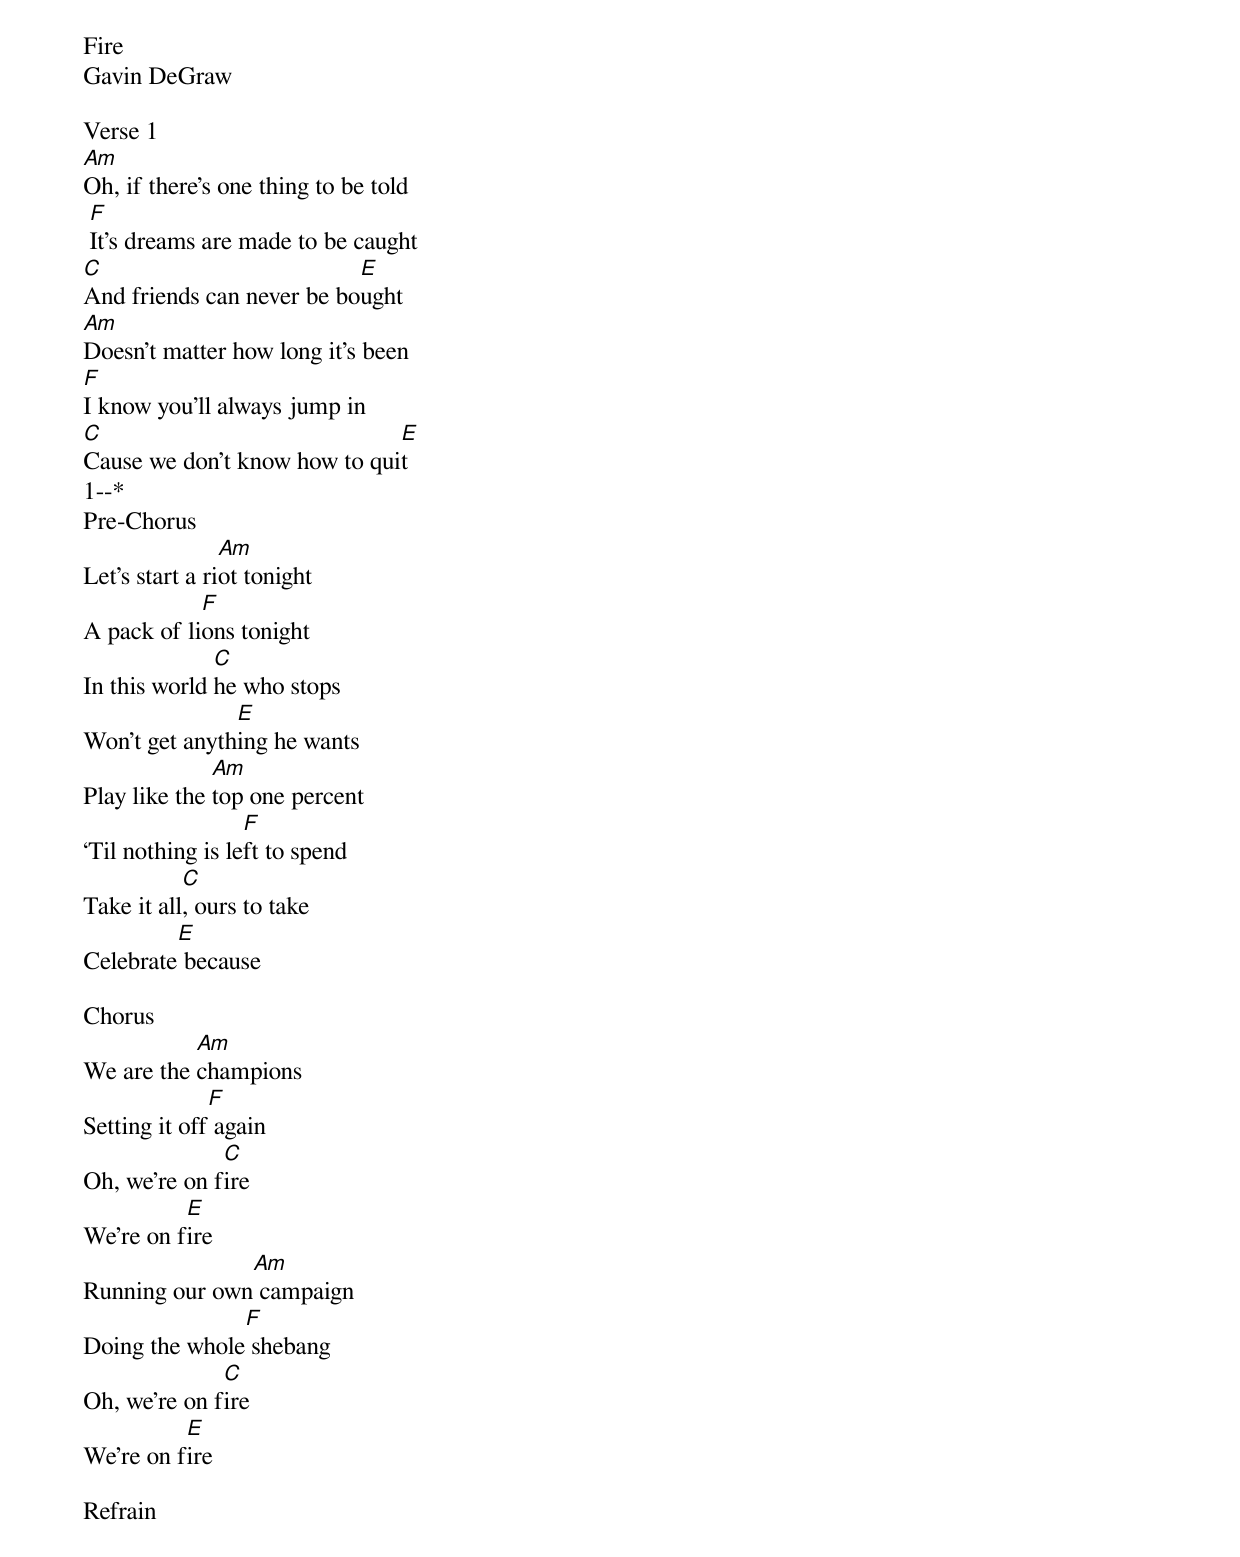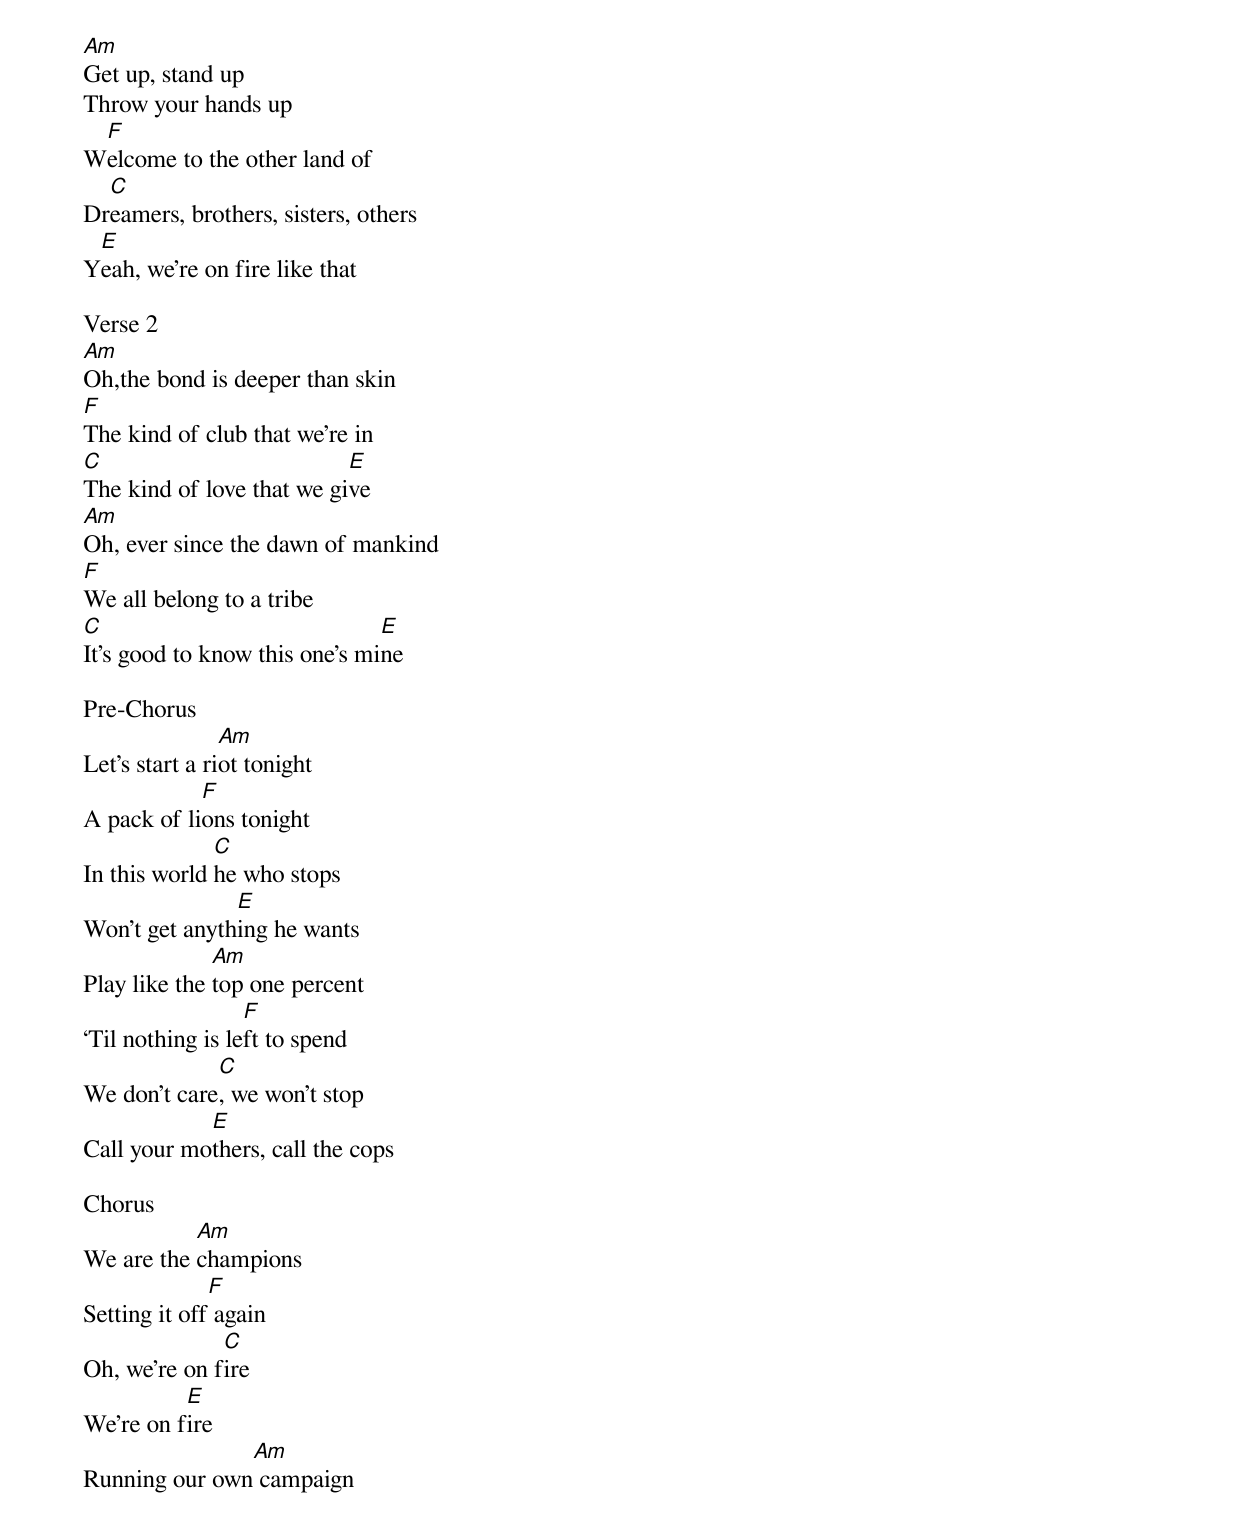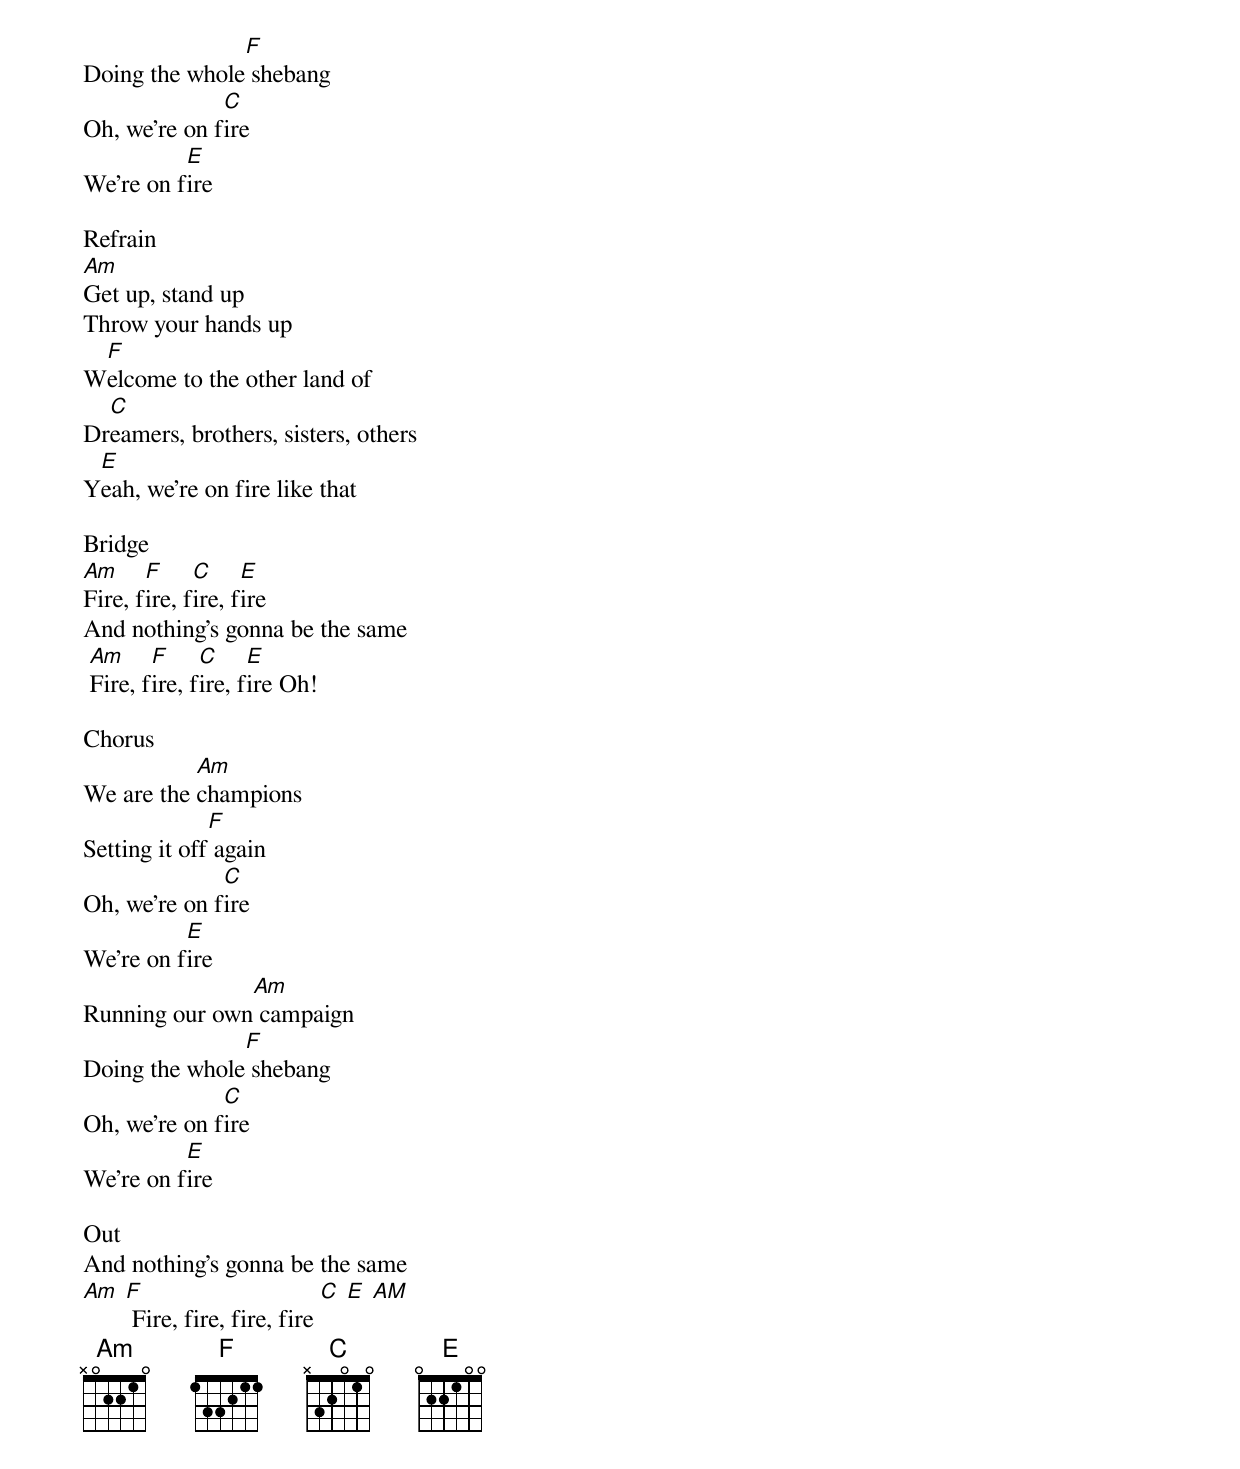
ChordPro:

Fire
Gavin DeGraw

Verse 1
[Am]Oh, if there’s one thing to be told
 [F]It’s dreams are made to be caught
[C]And friends can never be bo[E]ught
[Am]Doesn’t matter how long it’s been
[F]I know you’ll always jump in
[C]Cause we don’t know how to qui[E]t
1--*
Pre-Chorus
Let’s start a ri[Am]ot tonight
A pack of li[F]ons tonight
In this world [C]he who stops
Won’t get anyth[E]ing he wants
Play like the [Am]top one percent
‘Til nothing is le[F]ft to spend
Take it all[C], ours to take
Celebrate[E] because

Chorus
We are the [Am]champions
Setting it off[F] again
Oh, we’re on f[C]ire
We’re on f[E]ire
Running our own[Am] campaign
Doing the whole[F] shebang
Oh, we’re on f[C]ire
We’re on f[E]ire

Refrain
[Am]Get up, stand up
Throw your hands up
W[F]elcome to the other land of
Dr[C]eamers, brothers, sisters, others
Y[E]eah, we’re on fire like that

Verse 2
[Am]Oh,the bond is deeper than skin
[F]The kind of club that we’re in
[C]The kind of love that we gi[E]ve
[Am]Oh, ever since the dawn of mankind
[F]We all belong to a tribe
[C]It’s good to know this one’s mi[E]ne

Pre-Chorus
Let’s start a ri[Am]ot tonight
A pack of li[F]ons tonight
In this world [C]he who stops
Won’t get anyth[E]ing he wants
Play like the [Am]top one percent
‘Til nothing is le[F]ft to spend
We don’t care[C], we won’t stop
Call your mo[E]thers, call the cops

Chorus
We are the [Am]champions
Setting it off[F] again
Oh, we’re on f[C]ire
We’re on f[E]ire
Running our own[Am] campaign
Doing the whole[F] shebang
Oh, we’re on f[C]ire
We’re on f[E]ire

Refrain
[Am]Get up, stand up
Throw your hands up
W[F]elcome to the other land of
Dr[C]eamers, brothers, sisters, others
Y[E]eah, we’re on fire like that

Bridge
[Am]Fire, f[F]ire, f[C]ire, f[E]ire
And nothing’s gonna be the same
 [Am]Fire, f[F]ire, f[C]ire, f[E]ire Oh!

Chorus
We are the [Am]champions
Setting it off[F] again
Oh, we’re on f[C]ire
We’re on f[E]ire
Running our own[Am] campaign
Doing the whole[F] shebang
Oh, we’re on f[C]ire
We’re on f[E]ire

Out
And nothing’s gonna be the same
[Am] [F] Fire, fire, fire, fire [C] [E] [AM]
